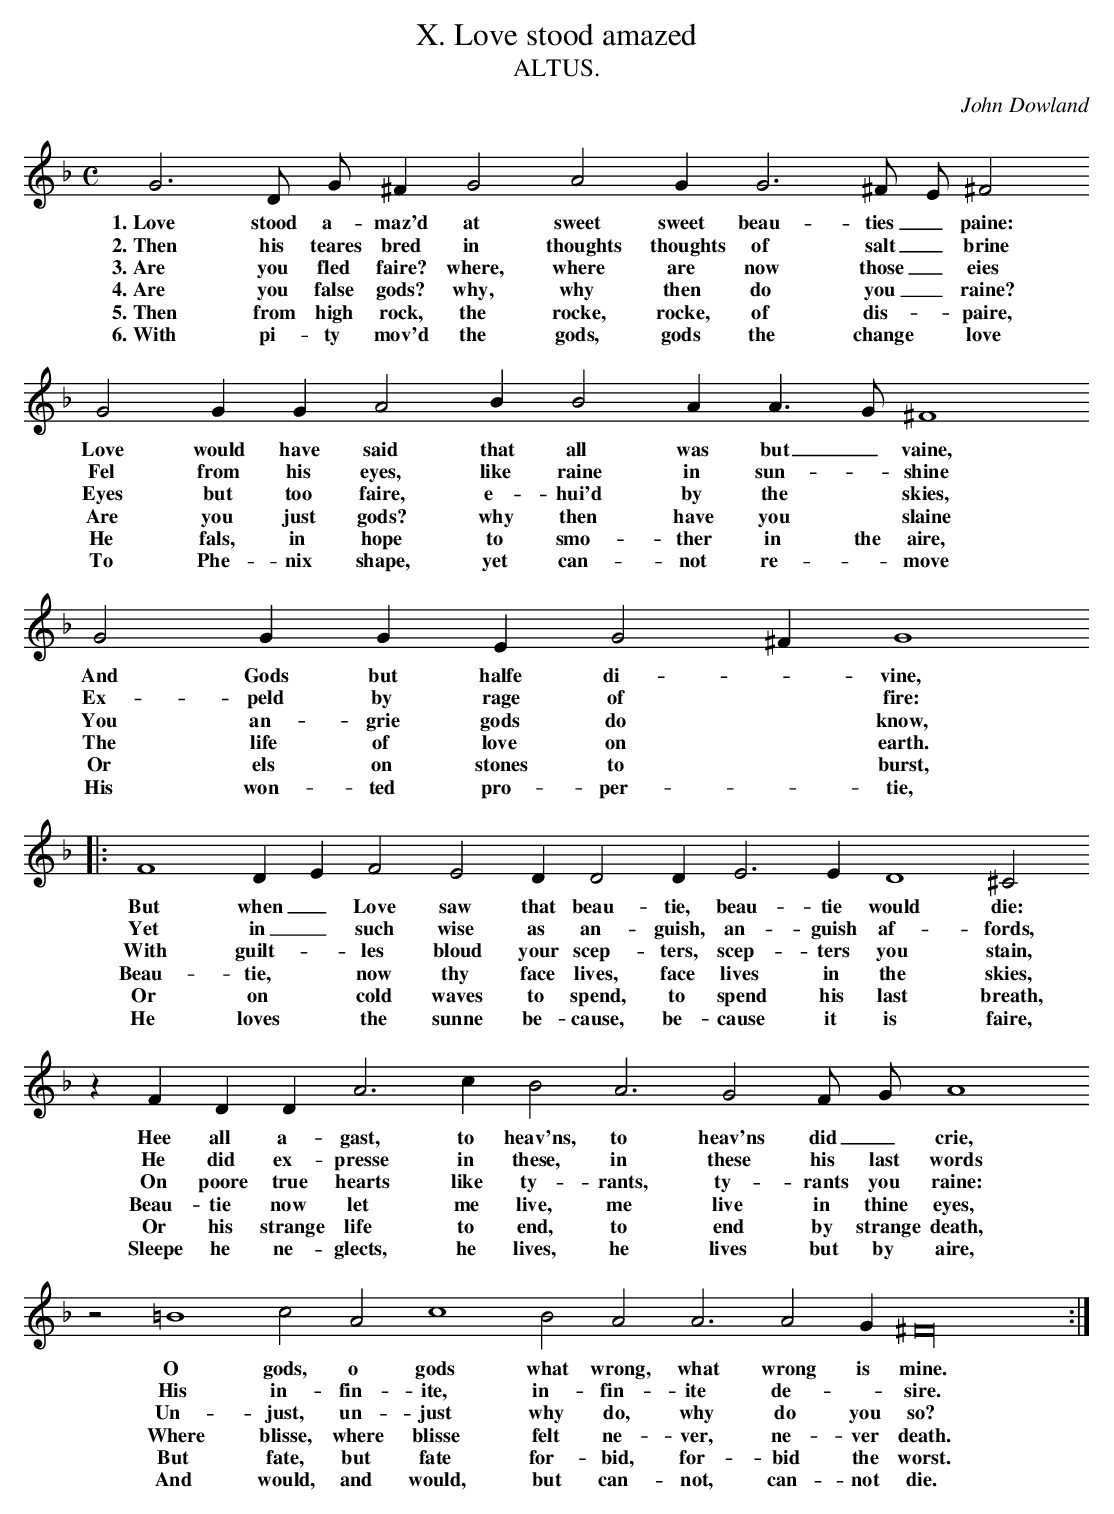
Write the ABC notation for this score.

X:1
T:X. Love stood amazed
T:ALTUS.
C:John Dowland
M:C
L:1/4
K:D min
G3 D/ G/ ^F G2 A2 G G3 ^F/ E/ ^F2
w: 1.~Love stood a- maz'd at sweet sweet beau- ties _  paine:
w: 2.~Then his teares bred in thoughts thoughts of salt _ brine
w: 3.~Are you fled faire? where, where are now those _ eies
w: 4.~Are you false gods? why, why then do you _ raine?
w: 5.~Then from high rock, the rocke, rocke, of dis- * paire,
w: 6.~With pi- ty mov'd the gods, gods the change * love
G2 G G A2 B B2 A A > G ^F4
w: Love would have said that all was but _ vaine,
w: Fel from his eyes, like raine in sun- * shine
w: Eyes but too faire, e- hui'd by the * skies,
w: Are you just gods? why then have you * slaine
w: He fals, in hope to smo- ther in the aire,
w: To Phe- nix shape, yet can- not re- *  move
G2 G G E G2 ^F G4
w: And Gods but halfe di- * vine,
w: Ex- peld by rage of * fire:
w: You an- grie gods do * know,
w: The life of love on * earth.
w: Or els on stones to * burst,
w: His won- ted pro- per- * tie,
|:F4 D E F2 E2 D D2 D E3 E D4 ^C2
w: But when _ Love saw that beau- tie, beau- tie would die:
w: Yet in _ such wise as an- guish, an- guish af- fords,
w: With guilt- * les bloud your scep- ters, scep- ters you stain,
w: Beau- tie, * now thy face lives, face lives in the skies,
w: Or on * cold waves to spend, to spend his last breath,
w: He loves * the sunne be- cause, be- cause it is faire,
z F D D A3 c B2 A3 G2 F/ G/ A4
w: Hee all a- gast, to heav'ns, to heav'ns did _ crie,
w: He did ex- presse in these, in these his last words
w: On poore true hearts like ty- rants, ty- rants you  raine:
w: Beau- tie now let me live, me live in thine eyes,
w: Or his strange life to end, to end by strange  death,
w: Sleepe he ne- glects, he lives, he lives but by  aire,
z2 =B4 c2 A2 c4 B2 A2 A3 A2 G ^F16 :|
w: O gods, o gods what wrong, what wrong is mine.
w: His in- fin- ite, in- fin- ite  de- * sire.
w: Un- just, un- just why do, why do you so?
w: Where blisse, where blisse felt ne- ver, ne- ver death.
w: But fate, but fate for- bid, for- bid the worst.
w: And would, and would, but can- not, can- not die.
